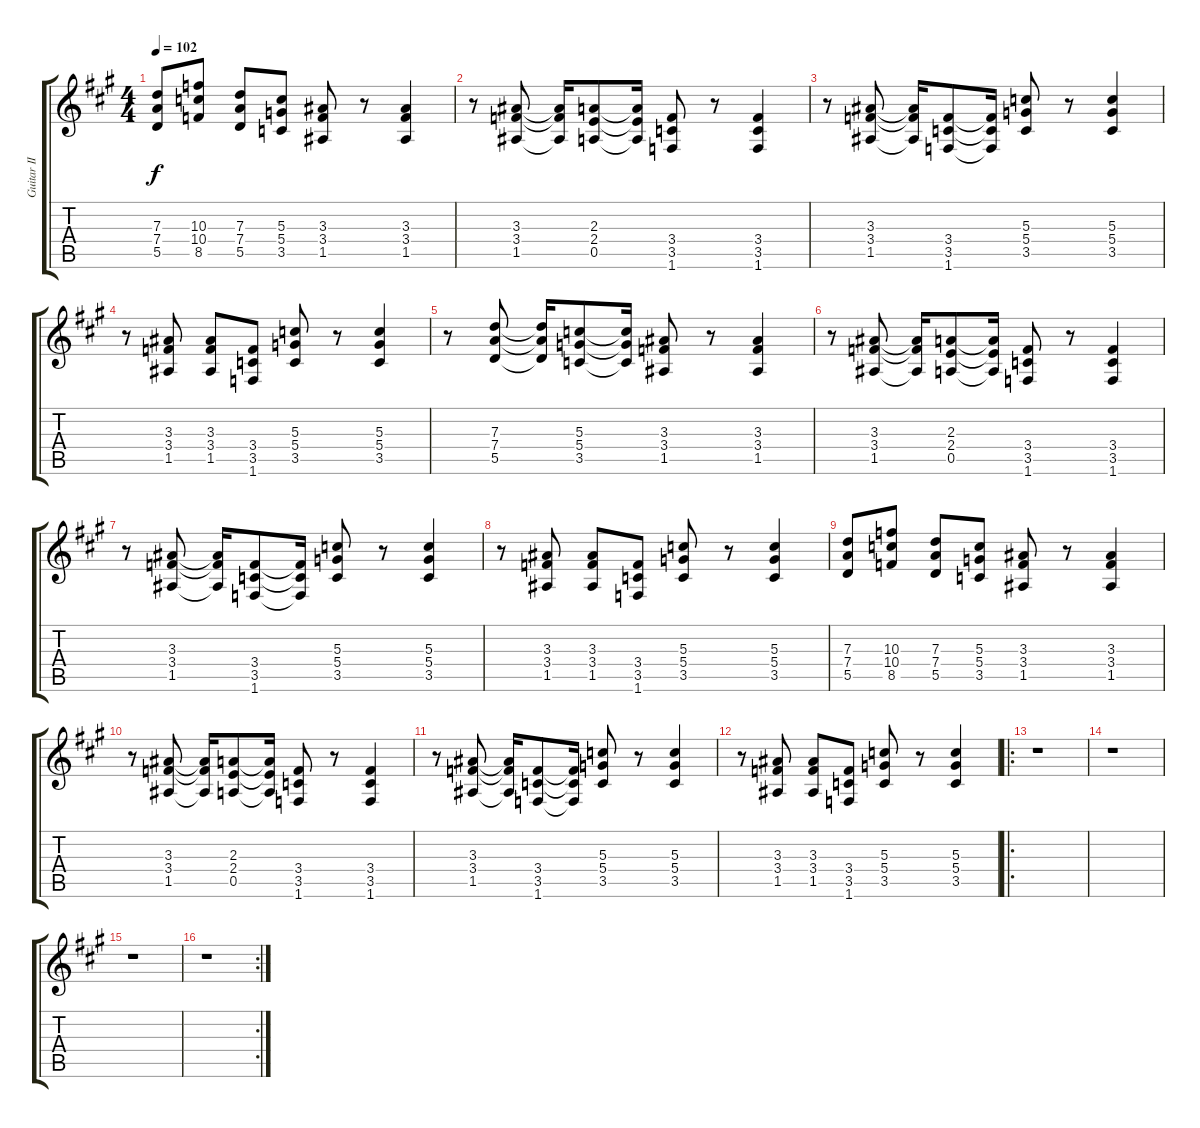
\track ("Guitar II" "Guitar II") {instrument overdrivenguitar}
\staff {score tabs}
\tuning (E4 B3 G3 D3 A2 E2) {hide}
\ts (4 4)
\tempo 102
\clef g2
\ks a
(7.3 7.4 5.5).8{dy f} (10.3 10.4 8.5).8 (7.3 7.4 5.5).8 (5.3 5.4 3.5).8 (3.3 3.4 1.5).8 r.8 (3.3 3.4 1.5).4 |
r.8 (3.3 3.4 1.5).8 (3.3{t} 3.4{t} 1.5{t}).16 (2.3 2.4 0.5).8 (2.3{t} 2.4{t} 0.5{t}).16 (3.4 3.5 1.6).8 r.8 (3.4 3.5 1.6).4 |
r.8 (3.3 3.4 1.5).8 (3.3{t} 3.4{t} 1.5{t}).16 (3.4 3.5 1.6).8 (3.4{t} 3.5{t} 1.6{t}).16 (5.3 5.4 3.5).8 r.8 (5.3 5.4 3.5).4 |
r.8 (3.3 3.4 1.5).8 (3.3 3.4 1.5).8 (3.4 3.5 1.6).8 (5.3 5.4 3.5).8 r.8 (5.3 5.4 3.5).4 |
r.8 (7.3 7.4 5.5).8 (7.3{t} 7.4{t} 5.5{t}).16 (5.3 5.4 3.5).8 (5.3{t} 5.4{t} 3.5{t}).16 (3.3 3.4 1.5).8 r.8 (3.3 3.4 1.5).4 |
r.8 (3.3 3.4 1.5).8 (3.3{t} 3.4{t} 1.5{t}).16 (2.3 2.4 0.5).8 (2.3{t} 2.4{t} 0.5{t}).16 (3.4 3.5 1.6).8 r.8 (3.4 3.5 1.6).4 |
r.8 (3.3 3.4 1.5).8 (3.3{t} 3.4{t} 1.5{t}).16 (3.4 3.5 1.6).8 (3.4{t} 3.5{t} 1.6{t}).16 (5.3 5.4 3.5).8 r.8 (5.3 5.4 3.5).4 |
r.8 (3.3 3.4 1.5).8 (3.3 3.4 1.5).8 (3.4 3.5 1.6).8 (5.3 5.4 3.5).8 r.8 (5.3 5.4 3.5).4 |
(7.3 7.4 5.5).8 (10.3 10.4 8.5).8 (7.3 7.4 5.5).8 (5.3 5.4 3.5).8 (3.3 3.4 1.5).8 r.8 (3.3 3.4 1.5).4 |
r.8 (3.3 3.4 1.5).8 (3.3{t} 3.4{t} 1.5{t}).16 (2.3 2.4 0.5).8 (2.3{t} 2.4{t} 0.5{t}).16 (3.4 3.5 1.6).8 r.8 (3.4 3.5 1.6).4 |
r.8 (3.3 3.4 1.5).8 (3.3{t} 3.4{t} 1.5{t}).16 (3.4 3.5 1.6).8 (3.4{t} 3.5{t} 1.6{t}).16 (5.3 5.4 3.5).8 r.8 (5.3 5.4 3.5).4 |
r.8 (3.3 3.4 1.5).8 (3.3 3.4 1.5).8 (3.4 3.5 1.6).8 (5.3 5.4 3.5).8 r.8 (5.3 5.4 3.5).4 |
\ro
r.1 |
r.1 |
r.1 |
\rc 2
r.1
